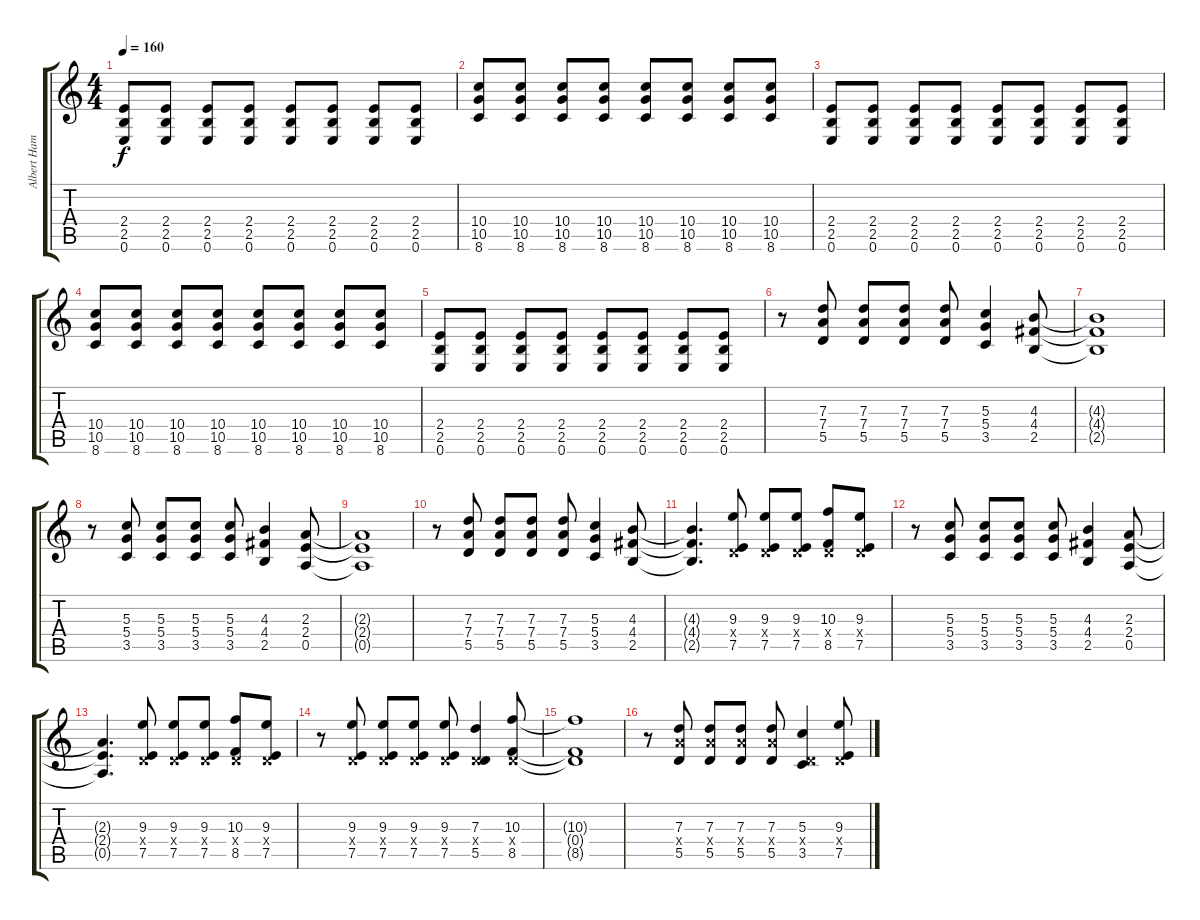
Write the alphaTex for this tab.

\track ("Albert Hammond Jr." "Albert Ham") {instrument distortionguitar}
\staff {score tabs}
\tuning (E4 B3 G3 D3 A2 E2) {hide}
\ts (4 4)
\tempo 160
\clef g2
\ks c
(2.4 2.5 0.6).8{dy f} (2.4 2.5 0.6).8 (2.4 2.5 0.6).8 (2.4 2.5 0.6).8 (2.4 2.5 0.6).8 (2.4 2.5 0.6).8 (2.4 2.5 0.6).8 (2.4 2.5 0.6).8 |
(10.4 10.5 8.6).8 (10.4 10.5 8.6).8 (10.4 10.5 8.6).8 (10.4 10.5 8.6).8 (10.4 10.5 8.6).8 (10.4 10.5 8.6).8 (10.4 10.5 8.6).8 (10.4 10.5 8.6).8 |
(2.4 2.5 0.6).8 (2.4 2.5 0.6).8 (2.4 2.5 0.6).8 (2.4 2.5 0.6).8 (2.4 2.5 0.6).8 (2.4 2.5 0.6).8 (2.4 2.5 0.6).8 (2.4 2.5 0.6).8 |
(10.4 10.5 8.6).8 (10.4 10.5 8.6).8 (10.4 10.5 8.6).8 (10.4 10.5 8.6).8 (10.4 10.5 8.6).8 (10.4 10.5 8.6).8 (10.4 10.5 8.6).8 (10.4 10.5 8.6).8 |
(2.4 2.5 0.6).8 (2.4 2.5 0.6).8 (2.4 2.5 0.6).8 (2.4 2.5 0.6).8 (2.4 2.5 0.6).8 (2.4 2.5 0.6).8 (2.4 2.5 0.6).8 (2.4 2.5 0.6).8 |
r.8 (7.3 7.4 5.5).8 (7.3 7.4 5.5).8 (7.3 7.4 5.5).8 (7.3 7.4 5.5).8 (5.3 5.4 3.5).4 (4.3 4.4 2.5).8 |
(4.3{t} 4.4{t} 2.5{t}).1 |
r.8 (5.3 5.4 3.5).8 (5.3 5.4 3.5).8 (5.3 5.4 3.5).8 (5.3 5.4 3.5).8 (4.3 4.4 2.5).4 (2.3 2.4 0.5).8 |
(2.3{t} 2.4{t} 0.5{t}).1 |
r.8 (7.3 7.4 5.5).8 (7.3 7.4 5.5).8 (7.3 7.4 5.5).8 (7.3 7.4 5.5).8 (5.3 5.4 3.5).4 (4.3 4.4 2.5).8 |
(4.3{t} 4.4{t} 2.5{t}).4{d} (9.3 0.4{x} 7.5).8 (9.3 0.4{x} 7.5).8 (9.3 0.4{x} 7.5).8 (10.3 0.4{x} 8.5).8 (9.3 0.4{x} 7.5).8 |
r.8 (5.3 5.4 3.5).8 (5.3 5.4 3.5).8 (5.3 5.4 3.5).8 (5.3 5.4 3.5).8 (4.3 4.4 2.5).4 (2.3 2.4 0.5).8 |
(2.3{t} 2.4{t} 0.5{t}).4{d} (9.3 0.4{x} 7.5).8 (9.3 0.4{x} 7.5).8 (9.3 0.4{x} 7.5).8 (10.3 0.4{x} 8.5).8 (9.3 0.4{x} 7.5).8 |
r.8 (9.3 0.4{x} 7.5).8 (9.3 0.4{x} 7.5).8 (9.3 0.4{x} 7.5).8 (9.3 0.4{x} 7.5).8 (7.3 0.4{x} 5.5).4 (10.3 0.4{x} 8.5).8 |
(10.3{t} 0.4{t} 8.5{t}).1 |
r.8 (7.3 7.4{x} 5.5).8 (7.3 7.4{x} 5.5).8 (7.3 7.4{x} 5.5).8 (7.3 7.4{x} 5.5).8 (5.3 0.4{x} 3.5).4 (9.3 0.4{x} 7.5).8
